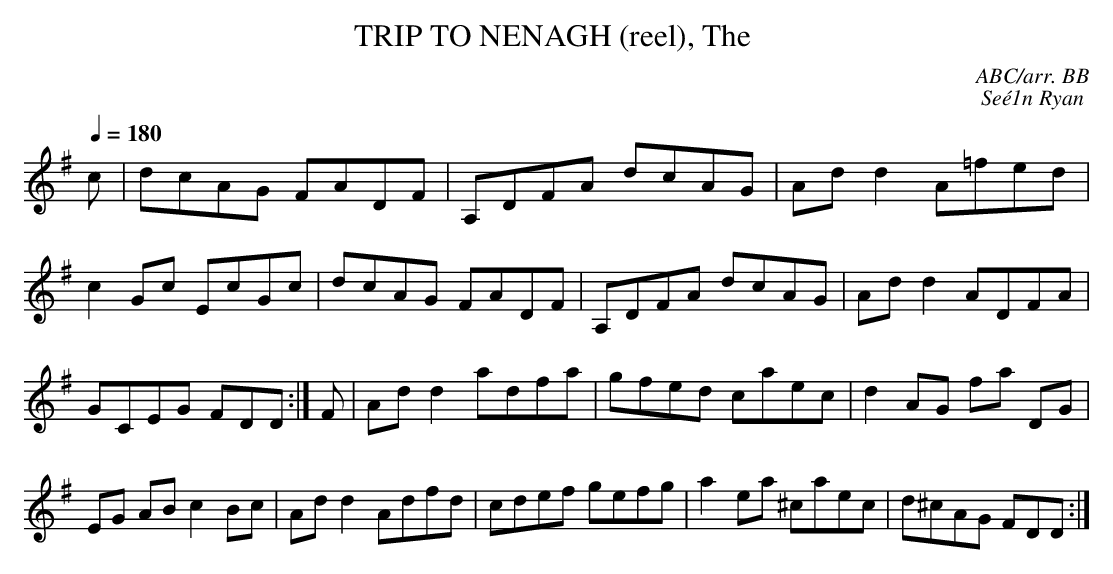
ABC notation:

X:1
T:TRIP TO NENAGH (reel), The \
C:ABC/arr. BB\
C:Se\'e1n Ryan \
Dwyers and mistakenly (?) included in this volume by Se\'e1n Ryan's son \
after Se\'e1n's death.\
Q:1/4=180\
L:1/8\
M:C\
K:Dmix\
c|dcAG FADF|A,DFA dcAG|Add2	A=fed|c2Gc EcGc|\
dcAG FADF|A,DFA dcAG|Add2 ADFA|GCEG FDD:|\
F|Add2 adfa|gfed caec|d2AG fa DG|EG AB c2Bc|\
Add2 Adfd|cdef gefg|a2ea ^caec|d^cAG FDD:|\
\
\
